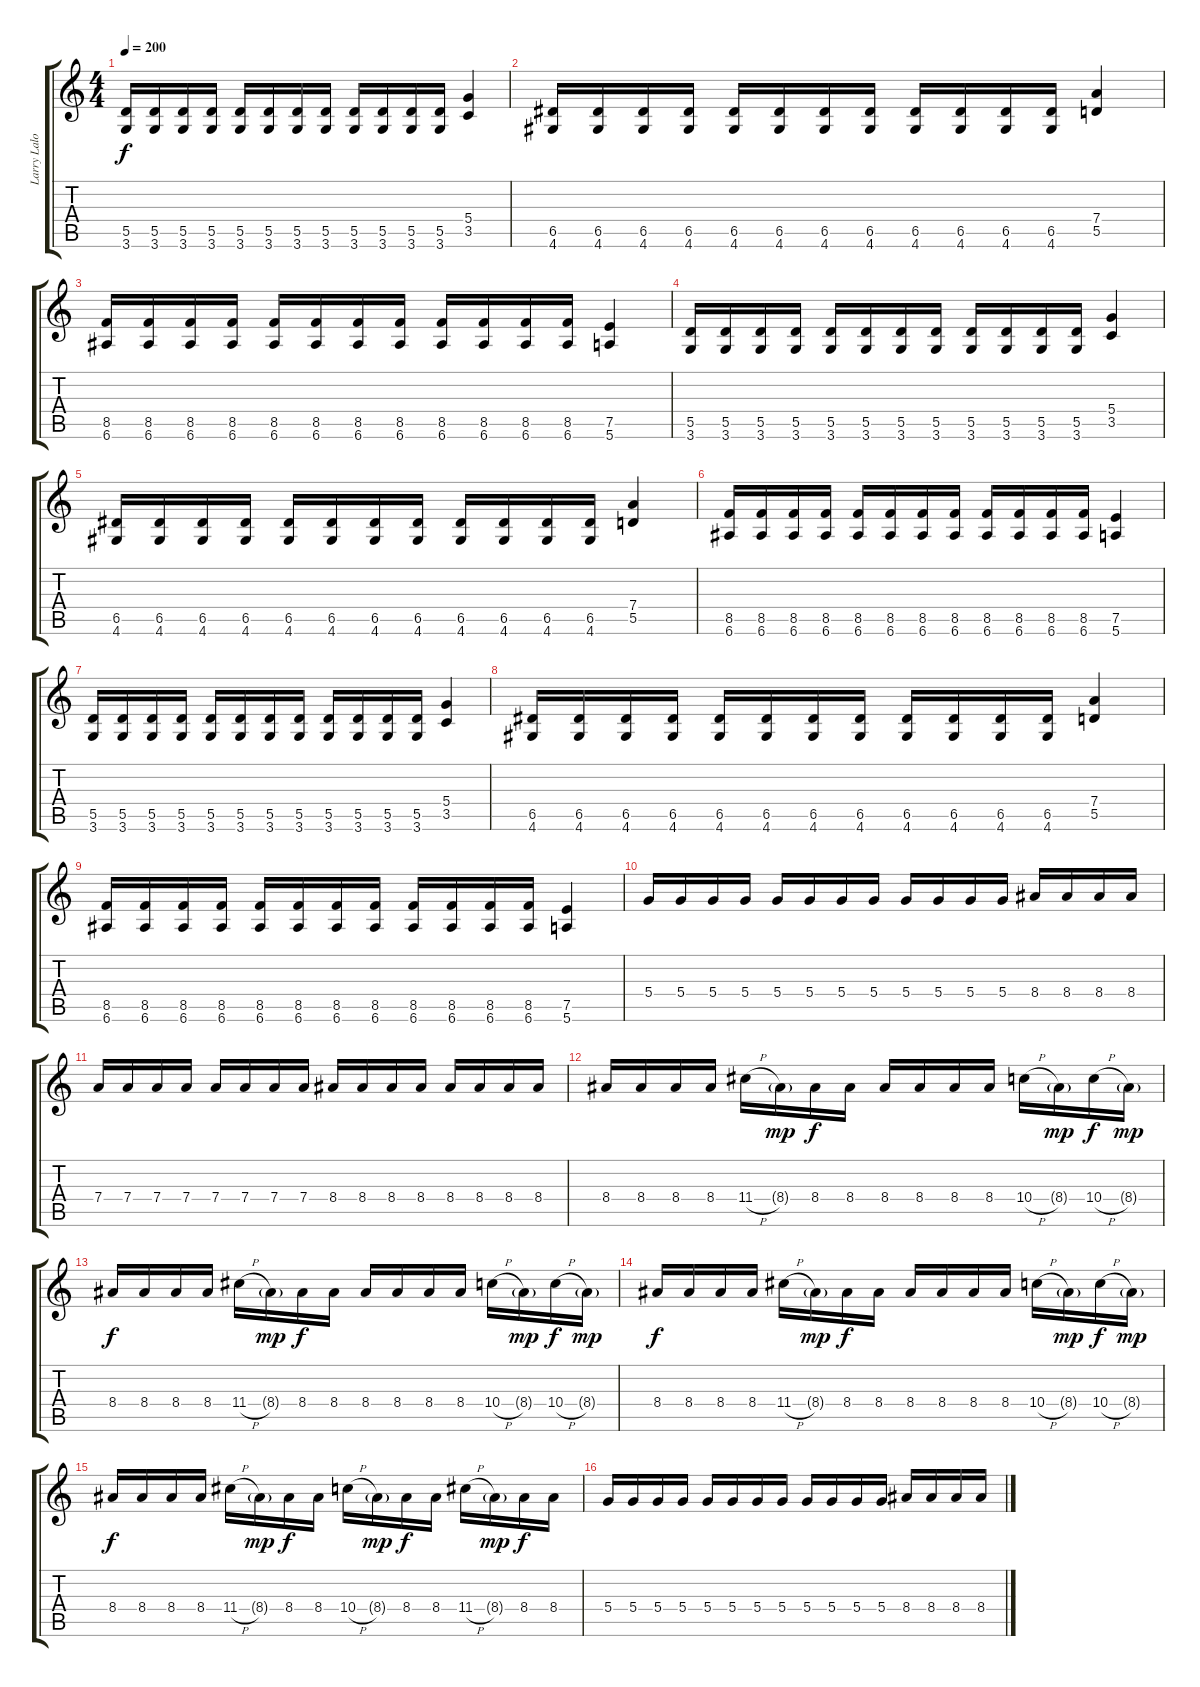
\track ("Larry Lalonde" "Larry Lalo") {instrument distortionguitar}
\staff {score tabs}
\tuning (E4 B3 G3 D3 A2 E2) {hide}
\ts (4 4)
\tempo 200
\clef g2
\ks c
(5.5 3.6).16{dy f} (5.5 3.6).16 (5.5 3.6).16 (5.5 3.6).16 (5.5 3.6).16 (5.5 3.6).16 (5.5 3.6).16 (5.5 3.6).16 (5.5 3.6).16 (5.5 3.6).16 (5.5 3.6).16 (5.5 3.6).16 (5.4 3.5).4 |
(6.5 4.6).16 (6.5 4.6).16 (6.5 4.6).16 (6.5 4.6).16 (6.5 4.6).16 (6.5 4.6).16 (6.5 4.6).16 (6.5 4.6).16 (6.5 4.6).16 (6.5 4.6).16 (6.5 4.6).16 (6.5 4.6).16 (7.4 5.5).4 |
(8.5 6.6).16 (8.5 6.6).16 (8.5 6.6).16 (8.5 6.6).16 (8.5 6.6).16 (8.5 6.6).16 (8.5 6.6).16 (8.5 6.6).16 (8.5 6.6).16 (8.5 6.6).16 (8.5 6.6).16 (8.5 6.6).16 (7.5 5.6).4 |
(5.5 3.6).16 (5.5 3.6).16 (5.5 3.6).16 (5.5 3.6).16 (5.5 3.6).16 (5.5 3.6).16 (5.5 3.6).16 (5.5 3.6).16 (5.5 3.6).16 (5.5 3.6).16 (5.5 3.6).16 (5.5 3.6).16 (5.4 3.5).4 |
(6.5 4.6).16 (6.5 4.6).16 (6.5 4.6).16 (6.5 4.6).16 (6.5 4.6).16 (6.5 4.6).16 (6.5 4.6).16 (6.5 4.6).16 (6.5 4.6).16 (6.5 4.6).16 (6.5 4.6).16 (6.5 4.6).16 (7.4 5.5).4 |
(8.5 6.6).16 (8.5 6.6).16 (8.5 6.6).16 (8.5 6.6).16 (8.5 6.6).16 (8.5 6.6).16 (8.5 6.6).16 (8.5 6.6).16 (8.5 6.6).16 (8.5 6.6).16 (8.5 6.6).16 (8.5 6.6).16 (7.5 5.6).4 |
(5.5 3.6).16 (5.5 3.6).16 (5.5 3.6).16 (5.5 3.6).16 (5.5 3.6).16 (5.5 3.6).16 (5.5 3.6).16 (5.5 3.6).16 (5.5 3.6).16 (5.5 3.6).16 (5.5 3.6).16 (5.5 3.6).16 (5.4 3.5).4 |
(6.5 4.6).16 (6.5 4.6).16 (6.5 4.6).16 (6.5 4.6).16 (6.5 4.6).16 (6.5 4.6).16 (6.5 4.6).16 (6.5 4.6).16 (6.5 4.6).16 (6.5 4.6).16 (6.5 4.6).16 (6.5 4.6).16 (7.4 5.5).4 |
(8.5 6.6).16 (8.5 6.6).16 (8.5 6.6).16 (8.5 6.6).16 (8.5 6.6).16 (8.5 6.6).16 (8.5 6.6).16 (8.5 6.6).16 (8.5 6.6).16 (8.5 6.6).16 (8.5 6.6).16 (8.5 6.6).16 (7.5 5.6).4 |
5.4.16 5.4.16 5.4.16 5.4.16 5.4.16 5.4.16 5.4.16 5.4.16 5.4.16 5.4.16 5.4.16 5.4.16 8.4.16 8.4.16 8.4.16 8.4.16 |
7.4.16 7.4.16 7.4.16 7.4.16 7.4.16 7.4.16 7.4.16 7.4.16 8.4.16 8.4.16 8.4.16 8.4.16 8.4.16 8.4.16 8.4.16 8.4.16 |
8.4.16 8.4.16 8.4.16 8.4.16 11.4{h}.16 8.4{g}.16{dy mp} 8.4.16{dy f} 8.4.16 8.4.16 8.4.16 8.4.16 8.4.16 10.4{h}.16 8.4{g}.16{dy mp} 10.4{h}.16{dy f} 8.4{g}.16{dy mp} |
8.4.16{dy f} 8.4.16 8.4.16 8.4.16 11.4{h}.16 8.4{g}.16{dy mp} 8.4.16{dy f} 8.4.16 8.4.16 8.4.16 8.4.16 8.4.16 10.4{h}.16 8.4{g}.16{dy mp} 10.4{h}.16{dy f} 8.4{g}.16{dy mp} |
8.4.16{dy f} 8.4.16 8.4.16 8.4.16 11.4{h}.16 8.4{g}.16{dy mp} 8.4.16{dy f} 8.4.16 8.4.16 8.4.16 8.4.16 8.4.16 10.4{h}.16 8.4{g}.16{dy mp} 10.4{h}.16{dy f} 8.4{g}.16{dy mp} |
8.4.16{dy f} 8.4.16 8.4.16 8.4.16 11.4{h}.16 8.4{g}.16{dy mp} 8.4.16{dy f} 8.4.16 10.4{h}.16 8.4{g}.16{dy mp} 8.4.16{dy f} 8.4.16 11.4{h}.16 8.4{g}.16{dy mp} 8.4.16{dy f} 8.4.16 |
5.4.16 5.4.16 5.4.16 5.4.16 5.4.16 5.4.16 5.4.16 5.4.16 5.4.16 5.4.16 5.4.16 5.4.16 8.4.16 8.4.16 8.4.16 8.4.16
